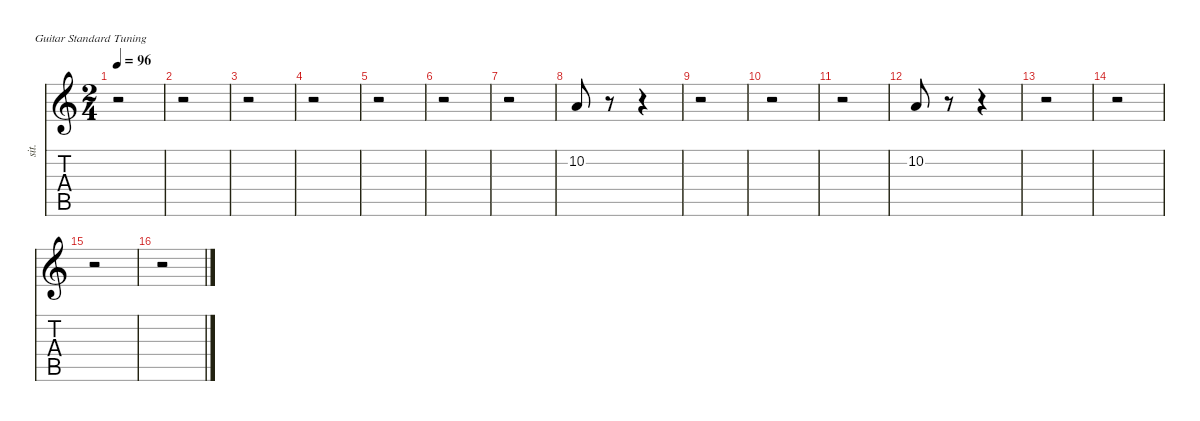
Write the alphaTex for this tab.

\defaultSystemsLayout 4
\hideDynamics
\bracketExtendMode nobrackets
\otherSystemsTrackNameOrientation horizontal
\track ("Sitar" "sit.") {instrument sitar}
\staff {score tabs}
\tuning (E4 B3 G3 D3 A2 E2)
\ts (2 4)
\tempo 96
\clef g2
\ks c
r.2{dy f} |
r.2 |
r.2 |
r.2 |
r.2 |
r.2 |
r.2 |
10.2.8 r.8 r.4 |
r.2 |
r.2 |
r.2 |
10.2.8 r.8 r.4 |
r.2 |
r.2 |
r.2 |
r.2
